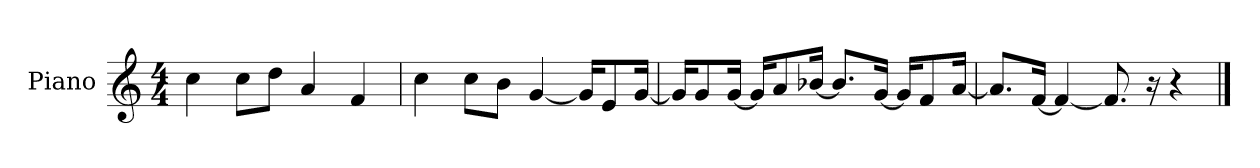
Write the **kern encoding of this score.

**kern
*part1
*staff1
*I"Piano
*I'P-no
*clefG2
*k[]
*M4/4
*MM90
=1
4cc\
8cc\L
8dd\J
4a/
4f/
=2
4cc\
8cc\L
8b\J
[4g/
16g/KL]
8e/
[16g/Jk
=3
16g/KL]
8g/
[16g/Jk
16g/KL]
8a/
[16b-X/Jk
8.b-/L]
[16g/Jk
16g/KL]
8f/
[16a/Jk
=4
8.a/L]
[16f/Jk
4f/_
8.f/]
16r
4r
==
*-
